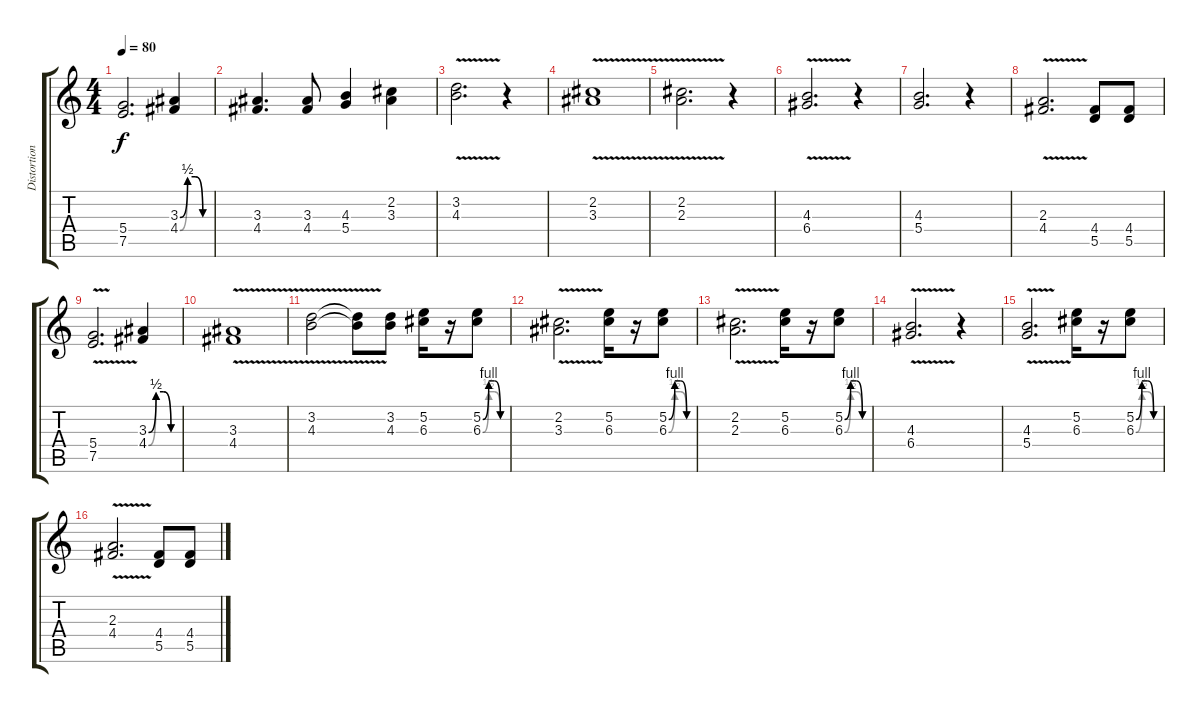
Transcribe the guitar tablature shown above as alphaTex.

\track ("Distortion Guitar" "Distortion") {instrument distortionguitar}
\staff {score tabs}
\tuning (E4 B3 G3 D3 A2 E2) {hide}
\ts (4 4)
\tempo 80
\clef g2
\ks c
(5.4 7.5).2{d dy f} (3.3{be (custom 0 0 15 2 30 2 45 0 60 0)} 4.4{be (custom 0 0 15 2 30 2 45 0 60 0)}).4 |
(3.3 4.4).4{d} (3.3 4.4).8 (4.3 5.4).4 (2.2 3.3).4 |
(3.2{v} 4.3{v}).2{d} r.4 |
(2.2{v} 3.3{v}).1 |
(2.2{v} 2.3{v}).2{d} r.4 |
(4.3{v} 6.4{v}).2{d} r.4 |
(4.3 5.4).2{d} r.4 |
(2.3{v} 4.4{v}).2{d} (4.4 5.5).8 (4.4 5.5).8 |
(5.4{v} 7.5{v}).2{d} (3.3{be (custom 0 0 15 2 30 2 45 0 60 0)} 4.4{be (custom 0 0 15 2 30 2 45 0 60 0)}).4 |
(3.3{v} 4.4{v}).1 |
(3.2{v} 4.3{v}).2 (3.2{t} 4.3{t}).8 (3.2 4.3).8 (5.2 6.3).16 r.16 (5.2{be (custom 0 0 15 4 30 4 45 0 60 0)} 6.3{be (custom 0 0 15 2 30 2 45 0 60 0)}).8 |
(2.2{v} 3.3{v}).2{d} (5.2 6.3).16 r.16 (5.2{be (custom 0 0 15 4 30 4 45 0 60 0)} 6.3{be (custom 0 0 15 2 30 2 45 0 60 0)}).8 |
(2.2{v} 2.3{v}).2{d} (5.2 6.3).16 r.16 (5.2{be (custom 0 0 15 4 30 4 45 0 60 0)} 6.3{be (custom 0 0 15 2 30 2 45 0 60 0)}).8 |
(4.3{v} 6.4{v}).2{d} r.4 |
(4.3{v} 5.4{v}).2{d} (5.2 6.3).16 r.16 (5.2{be (custom 0 0 15 4 30 4 45 0 60 0)} 6.3{be (custom 0 0 15 2 30 2 45 0 60 0)}).8 |
(2.3{v} 4.4{v}).2{d} (4.4 5.5).8 (4.4 5.5).8
